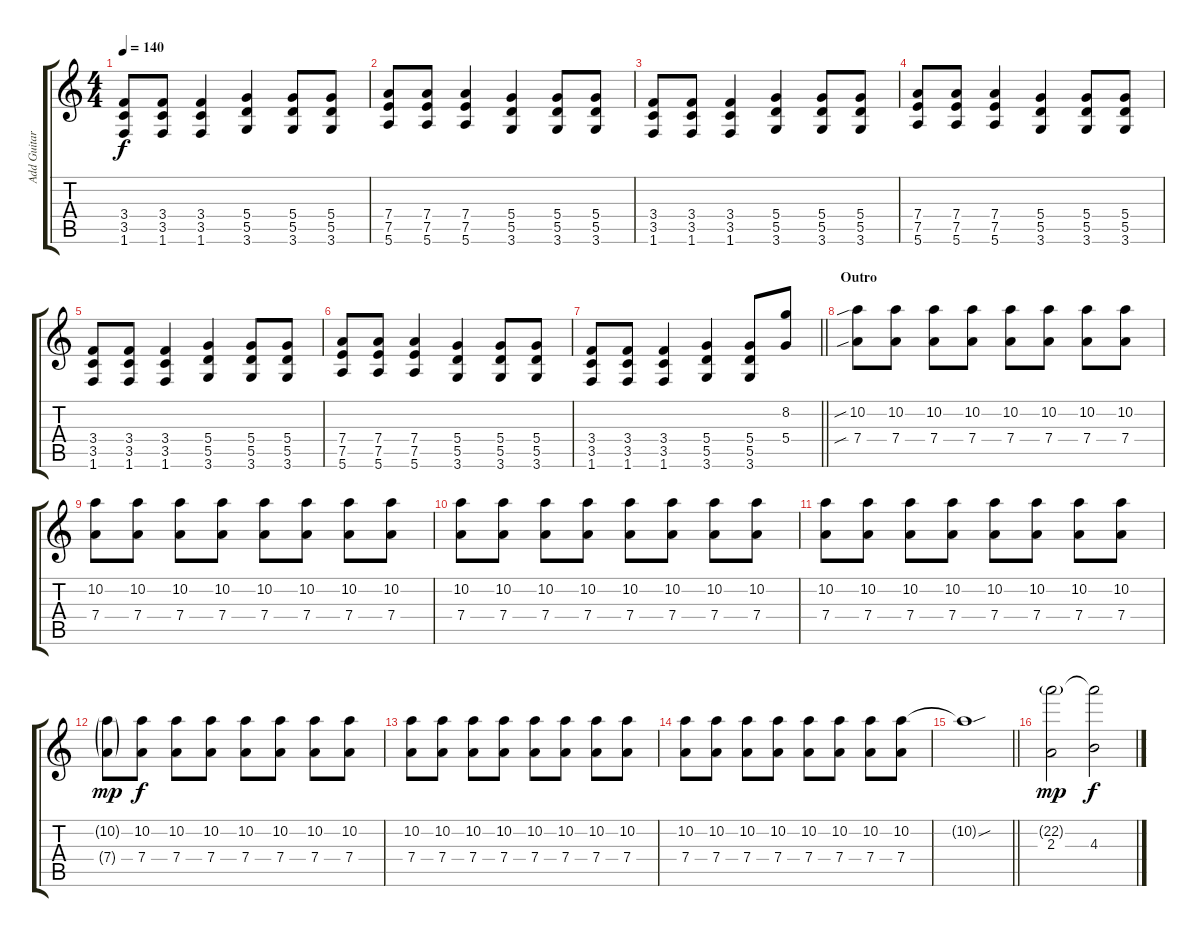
\track ("Add Guitar/effects" "Add Guitar") {instrument overdrivenguitar}
\staff {score tabs}
\tuning (E4 B3 G3 D3 A2 E2) {hide}
\ts (4 4)
\tempo 140
\clef g2
\ks c
(3.4 3.5 1.6).8{dy f} (3.4 3.5 1.6).8 (3.4 3.5 1.6).4 (5.4 5.5 3.6).4 (5.4 5.5 3.6).8 (5.4 5.5 3.6).8 |
(7.4 7.5 5.6).8 (7.4 7.5 5.6).8 (7.4 7.5 5.6).4 (5.4 5.5 3.6).4 (5.4 5.5 3.6).8 (5.4 5.5 3.6).8 |
(3.4 3.5 1.6).8 (3.4 3.5 1.6).8 (3.4 3.5 1.6).4 (5.4 5.5 3.6).4 (5.4 5.5 3.6).8 (5.4 5.5 3.6).8 |
(7.4 7.5 5.6).8 (7.4 7.5 5.6).8 (7.4 7.5 5.6).4 (5.4 5.5 3.6).4 (5.4 5.5 3.6).8 (5.4 5.5 3.6).8 |
(3.4 3.5 1.6).8 (3.4 3.5 1.6).8 (3.4 3.5 1.6).4 (5.4 5.5 3.6).4 (5.4 5.5 3.6).8 (5.4 5.5 3.6).8 |
(7.4 7.5 5.6).8 (7.4 7.5 5.6).8 (7.4 7.5 5.6).4 (5.4 5.5 3.6).4 (5.4 5.5 3.6).8 (5.4 5.5 3.6).8 |
\barLineRight lightlight
(3.4 3.5 1.6).8 (3.4 3.5 1.6).8 (3.4 3.5 1.6).4 (5.4 5.5 3.6).4 (5.4 5.5 3.6).8 (8.2 5.4).8 |
\section ("" "Outro")
(10.2{sib} 7.4{sib}).8 (10.2 7.4).8 (10.2 7.4).8 (10.2 7.4).8 (10.2 7.4).8 (10.2 7.4).8 (10.2 7.4).8 (10.2 7.4).8 |
(10.2 7.4).8 (10.2 7.4).8 (10.2 7.4).8 (10.2 7.4).8 (10.2 7.4).8 (10.2 7.4).8 (10.2 7.4).8 (10.2 7.4).8 |
(10.2 7.4).8 (10.2 7.4).8 (10.2 7.4).8 (10.2 7.4).8 (10.2 7.4).8 (10.2 7.4).8 (10.2 7.4).8 (10.2 7.4).8 |
(10.2 7.4).8 (10.2 7.4).8 (10.2 7.4).8 (10.2 7.4).8 (10.2 7.4).8 (10.2 7.4).8 (10.2 7.4).8 (10.2 7.4).8 |
(10.2{g} 7.4{g}).8{dy mp} (10.2 7.4).8{dy f} (10.2 7.4).8 (10.2 7.4).8 (10.2 7.4).8 (10.2 7.4).8 (10.2 7.4).8 (10.2 7.4).8 |
(10.2 7.4).8 (10.2 7.4).8 (10.2 7.4).8 (10.2 7.4).8 (10.2 7.4).8 (10.2 7.4).8 (10.2 7.4).8 (10.2 7.4).8 |
(10.2 7.4).8 (10.2 7.4).8 (10.2 7.4).8 (10.2 7.4).8 (10.2 7.4).8 (10.2 7.4).8 (10.2 7.4).8 (10.2 7.4).8 |
\barLineRight lightlight
10.2{sou t}.1{volume 12 balance 1} |
(22.2{g} 2.3).2{dy mp} (22.2{t} 4.3).2{dy f}
